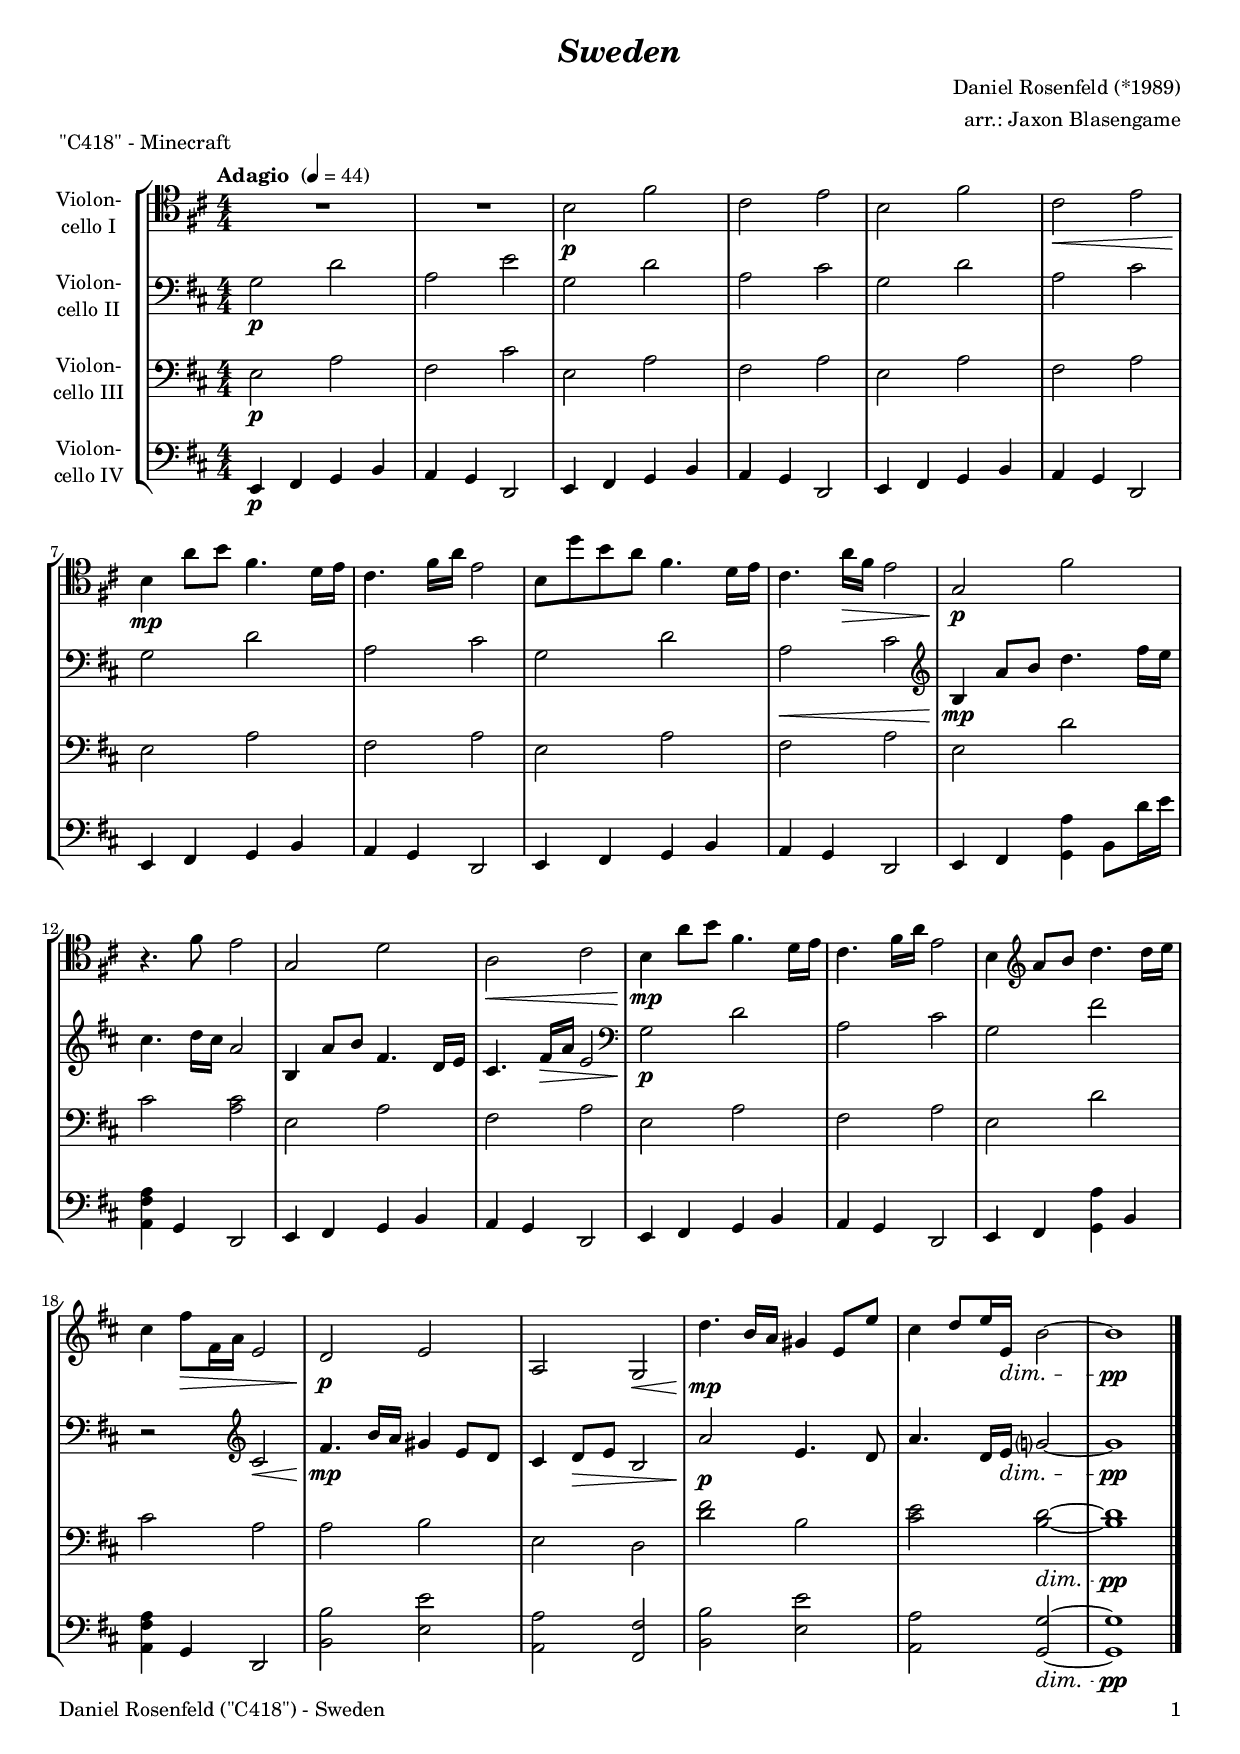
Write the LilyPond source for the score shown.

\version "2.22.0"
\include "deutsch.ly"
  
#(set-global-staff-size 17.5)

\header {
  title     = \markup \bold \italic "Sweden"
  composer  = "Daniel Rosenfeld (*1989)"
  arranger  = "arr.: Jaxon Blasengame"
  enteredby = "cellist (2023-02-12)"
  piece     = "\"C418\" - Minecraft"
}

voiceconsts = {
  \key h \minor
  \time 4/4
  \clef "bass"
  \numericTimeSignature
  \compressEmptyMeasures
  % Set default beaming for all staves
%  \set Timing.beamExceptions = #'()
%  \set Timing.baseMoment     = #(ly:make-moment 1 4)
%  \set Timing.beatStructure  = #'(1 1 1)
  \tempo "Adagio " 4=44
}

mifl = "flute"
mivl = "violin"
miba = "cello"
mipz = "pizzicato strings"

va = \relative c' {
  \voiceconsts
  \clef "tenor"

  R1*2
  h2\p fis'
  cis e
  h fis'
  cis\< e
  h4\!\mp a'8 h fis4. d16 e

  cis4. fis16 a e2
  h8 d' h a fis4. d16 e
  cis4. a'16\> fis e2
  g,\!\p fis'
  r4. fis8 e2
  g, d'

  a\< cis
  h4\!\mp a'8 h fis4. d16 e
  cis4. fis16 a e2
  h4 \clef "treble" a'8 h d4. d16 e
  cis4 fis8\> fis,16 a e2
  d\!\p e

  a, g\<
  d''4.\!\mp h16 a gis4 e8 e'
  cis4 d8 e16 e,\dim h'2~
  h1\pp \bar "|."
}

vb = \relative c' {
  \voiceconsts

  g2\p d'
  a e'
  g, d'
  a cis
  g d'
  a cis
  g d'
  a cis
  g d'

  a\< cis \clef "treble"
  h4\!\mp a'8 h d4. fis16 e
  cis4. d16 cis a2
  h,4 a'8 h fis4. d16 e
  cis4. fis16\> a e2 \clef "bass"
  g,\!\p d'

  a cis
  g fis'
  r \clef "treble" cis\<
  fis4.\!\mp h16 a gis4 e8 d
  cis4 d8\> e h2
  a'\!\p e4. d8

  a'4. d,16 e\dim g?2~
  g1\pp \bar "|."
}

vc = \relative c {
  \voiceconsts

  e2\p a
  fis cis'
  e, a
  fis a
  e a
  fis a
  e a
  fis a
  e a

  fis a
  e d'
  cis <a cis>
  e a
  fis a
  e a
  fis a
  e d'
  cis a
  a h

  e, d
  <d' fis> h
  <cis e> <h d>~\dim
  <h d>1\pp \bar "|."
}

vd = \relative c, {
  \voiceconsts

  e4\p fis g h
  a g d2
  e4 fis g h
  a g d2
  e4 fis g h
  a g d2
  e4 fis g h

  a g d2
  e4 fis g h
  a g d2
  e4 fis <g a'> h8 d'16 e
  <a,, fis' a>4 g d2
  e4 fis g h

  a g d2
  e4 fis g h
  a g d2
  e4 fis <g a'> h
  <a fis' a> g d2
  <h' h'> <e e'>
  <a, a'> <fis fis'>
  <h h'> <e e'>

  <a, a'> <g g'>~\dim
  <g g'>1\pp \bar "|."
}


music = \new StaffGroup <<
      \new Staff {
	\set Staff.midiInstrument = \miba
	\set Staff.instrumentName = \markup \center-column { "Violon-" "cello I" }
	\transpose a a { \va }
      }

      \new Staff {
	\set Staff.midiInstrument = \miba
	\set Staff.instrumentName = \markup \center-column { "Violon-" "cello II" }
	\transpose a a { \vb }
      }

      \new Staff {
	\set Staff.midiInstrument = \miba
	\set Staff.instrumentName = \markup \center-column { "Violon-" "cello III" }
	\transpose a a { \vc }
      }

      \new Staff {
	\set Staff.midiInstrument = \miba
	\set Staff.instrumentName = \markup \center-column { "Violon-" "cello IV" }
	\transpose a a { \vd }
      }
>>
\book {
   \paper {
    print-page-number = ##t
    print-first-page-number = ##t
    ragged-last-bottom = ##f
    oddHeaderMarkup = \markup \null
    evenHeaderMarkup = \markup \null
    oddFooterMarkup = \markup {
      \fill-line {
        \on-the-fly #print-page-number-check-first
        "Daniel Rosenfeld (\"C418\") - Sweden" \fromproperty #'page:page-number-string
      }
    }
    evenFooterMarkup = \oddFooterMarkup
  } \score {
    \music
    \layout {}
  }

  \score {
    \unfoldRepeats \music

    \midi {
      \context {
        \Score
      }
    }
  }
}